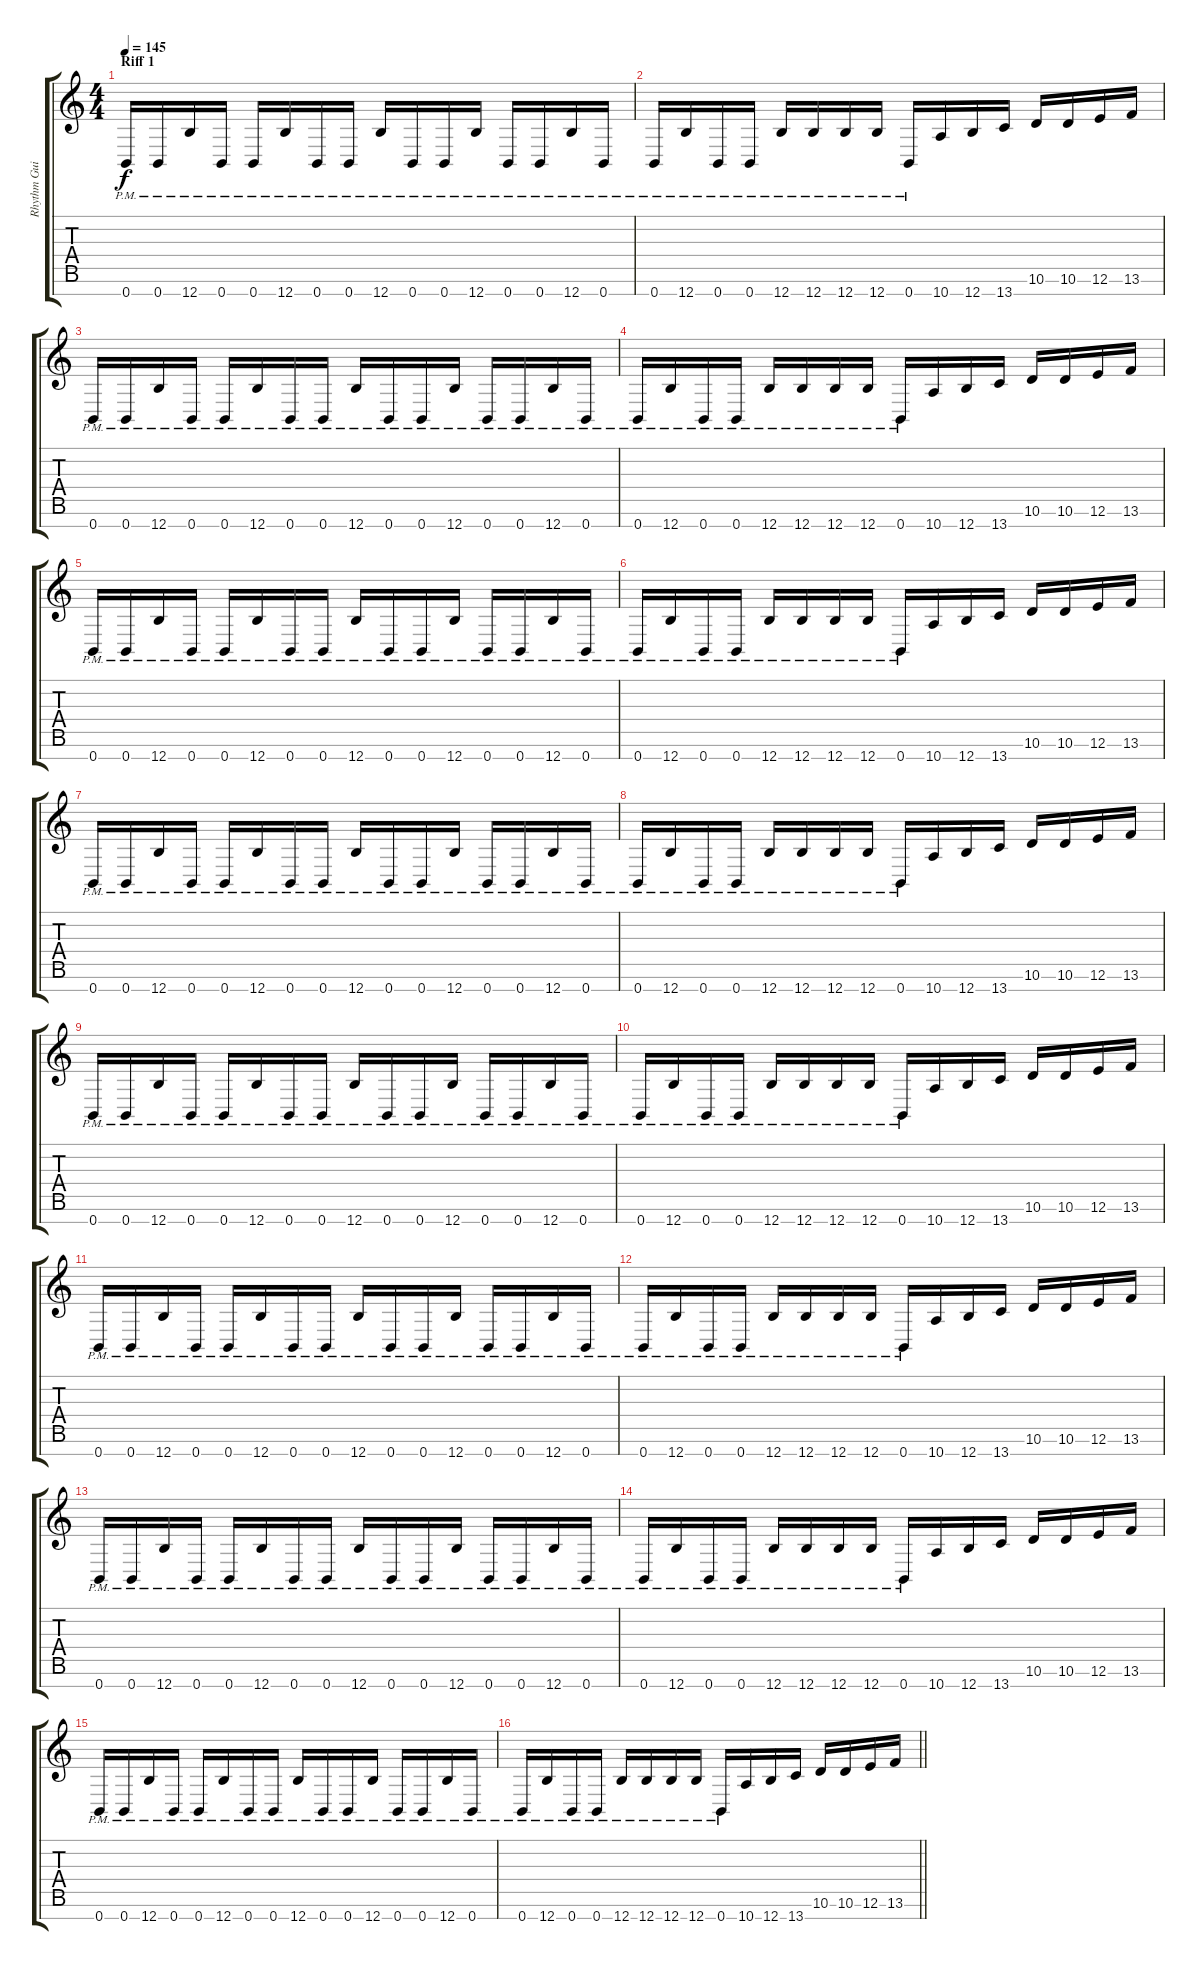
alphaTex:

\track ("Rhythm Guitar 2" "Rhythm Gui") {instrument overdrivenguitar}
\staff {score tabs}
\tuning (E4 B3 G3 D3 A2 E2 B1) {hide}
\ts (4 4)
\section ("" "Riff 1")
\tempo 145
\clef g2
\ks c
0.7{pm}.16{dy f} 0.7{pm}.16 12.7{pm}.16 0.7{pm}.16 0.7{pm}.16 12.7{pm}.16 0.7{pm}.16 0.7{pm}.16 12.7{pm}.16 0.7{pm}.16 0.7{pm}.16 12.7{pm}.16 0.7{pm}.16 0.7{pm}.16 12.7{pm}.16 0.7{pm}.16 |
0.7{pm}.16 12.7{pm}.16 0.7{pm}.16 0.7{pm}.16 12.7{pm}.16 12.7{pm}.16 12.7{pm}.16 12.7{pm}.16 0.7{pm}.16 10.7.16 12.7.16 13.7.16 10.6.16 10.6.16 12.6.16 13.6.16 |
0.7{pm}.16 0.7{pm}.16 12.7{pm}.16 0.7{pm}.16 0.7{pm}.16 12.7{pm}.16 0.7{pm}.16 0.7{pm}.16 12.7{pm}.16 0.7{pm}.16 0.7{pm}.16 12.7{pm}.16 0.7{pm}.16 0.7{pm}.16 12.7{pm}.16 0.7{pm}.16 |
0.7{pm}.16 12.7{pm}.16 0.7{pm}.16 0.7{pm}.16 12.7{pm}.16 12.7{pm}.16 12.7{pm}.16 12.7{pm}.16 0.7{pm}.16 10.7.16 12.7.16 13.7.16 10.6.16 10.6.16 12.6.16 13.6.16 |
0.7{pm}.16 0.7{pm}.16 12.7{pm}.16 0.7{pm}.16 0.7{pm}.16 12.7{pm}.16 0.7{pm}.16 0.7{pm}.16 12.7{pm}.16 0.7{pm}.16 0.7{pm}.16 12.7{pm}.16 0.7{pm}.16 0.7{pm}.16 12.7{pm}.16 0.7{pm}.16 |
0.7{pm}.16 12.7{pm}.16 0.7{pm}.16 0.7{pm}.16 12.7{pm}.16 12.7{pm}.16 12.7{pm}.16 12.7{pm}.16 0.7{pm}.16 10.7.16 12.7.16 13.7.16 10.6.16 10.6.16 12.6.16 13.6.16 |
0.7{pm}.16 0.7{pm}.16 12.7{pm}.16 0.7{pm}.16 0.7{pm}.16 12.7{pm}.16 0.7{pm}.16 0.7{pm}.16 12.7{pm}.16 0.7{pm}.16 0.7{pm}.16 12.7{pm}.16 0.7{pm}.16 0.7{pm}.16 12.7{pm}.16 0.7{pm}.16 |
0.7{pm}.16 12.7{pm}.16 0.7{pm}.16 0.7{pm}.16 12.7{pm}.16 12.7{pm}.16 12.7{pm}.16 12.7{pm}.16 0.7{pm}.16 10.7.16 12.7.16 13.7.16 10.6.16 10.6.16 12.6.16 13.6.16 |
0.7{pm}.16 0.7{pm}.16 12.7{pm}.16 0.7{pm}.16 0.7{pm}.16 12.7{pm}.16 0.7{pm}.16 0.7{pm}.16 12.7{pm}.16 0.7{pm}.16 0.7{pm}.16 12.7{pm}.16 0.7{pm}.16 0.7{pm}.16 12.7{pm}.16 0.7{pm}.16 |
0.7{pm}.16 12.7{pm}.16 0.7{pm}.16 0.7{pm}.16 12.7{pm}.16 12.7{pm}.16 12.7{pm}.16 12.7{pm}.16 0.7{pm}.16 10.7.16 12.7.16 13.7.16 10.6.16 10.6.16 12.6.16 13.6.16 |
0.7{pm}.16 0.7{pm}.16 12.7{pm}.16 0.7{pm}.16 0.7{pm}.16 12.7{pm}.16 0.7{pm}.16 0.7{pm}.16 12.7{pm}.16 0.7{pm}.16 0.7{pm}.16 12.7{pm}.16 0.7{pm}.16 0.7{pm}.16 12.7{pm}.16 0.7{pm}.16 |
0.7{pm}.16 12.7{pm}.16 0.7{pm}.16 0.7{pm}.16 12.7{pm}.16 12.7{pm}.16 12.7{pm}.16 12.7{pm}.16 0.7{pm}.16 10.7.16 12.7.16 13.7.16 10.6.16 10.6.16 12.6.16 13.6.16 |
0.7{pm}.16 0.7{pm}.16 12.7{pm}.16 0.7{pm}.16 0.7{pm}.16 12.7{pm}.16 0.7{pm}.16 0.7{pm}.16 12.7{pm}.16 0.7{pm}.16 0.7{pm}.16 12.7{pm}.16 0.7{pm}.16 0.7{pm}.16 12.7{pm}.16 0.7{pm}.16 |
0.7{pm}.16 12.7{pm}.16 0.7{pm}.16 0.7{pm}.16 12.7{pm}.16 12.7{pm}.16 12.7{pm}.16 12.7{pm}.16 0.7{pm}.16 10.7.16 12.7.16 13.7.16 10.6.16 10.6.16 12.6.16 13.6.16 |
0.7{pm}.16 0.7{pm}.16 12.7{pm}.16 0.7{pm}.16 0.7{pm}.16 12.7{pm}.16 0.7{pm}.16 0.7{pm}.16 12.7{pm}.16 0.7{pm}.16 0.7{pm}.16 12.7{pm}.16 0.7{pm}.16 0.7{pm}.16 12.7{pm}.16 0.7{pm}.16 |
\barLineRight lightlight
0.7{pm}.16 12.7{pm}.16 0.7{pm}.16 0.7{pm}.16 12.7{pm}.16 12.7{pm}.16 12.7{pm}.16 12.7{pm}.16 0.7{pm}.16 10.7.16 12.7.16 13.7.16 10.6.16 10.6.16 12.6.16 13.6.16
